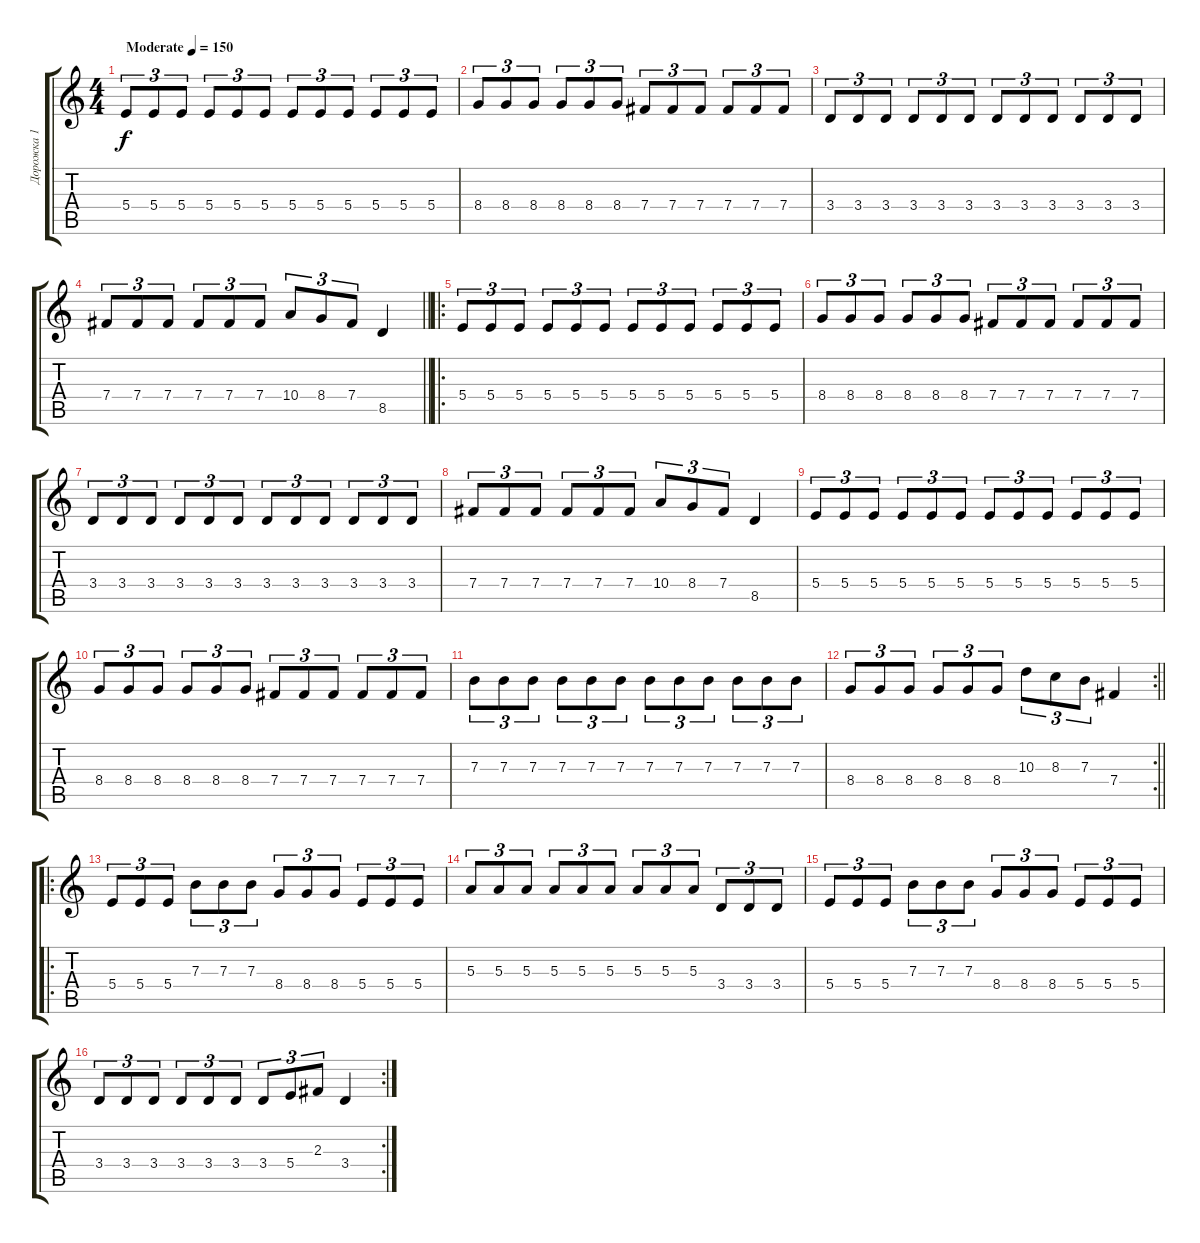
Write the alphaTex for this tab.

\track ("Дорожка 1" "Дорожка 1") {instrument distortionguitar}
\staff {score tabs}
\tuning (Db4 Ab3 E3 B2 Gb2 B1) {hide}
\ts (4 4)
\tempo (150 "Moderate")
\clef g2
\ks c
5.4.8{tu (3 2) dy f instrument distortionguitar} 5.4.8{tu (3 2)} 5.4.8{tu (3 2)} 5.4.8{tu (3 2)} 5.4.8{tu (3 2)} 5.4.8{tu (3 2)} 5.4.8{tu (3 2)} 5.4.8{tu (3 2)} 5.4.8{tu (3 2)} 5.4.8{tu (3 2)} 5.4.8{tu (3 2)} 5.4.8{tu (3 2)} |
8.4.8{tu (3 2)} 8.4.8{tu (3 2)} 8.4.8{tu (3 2)} 8.4.8{tu (3 2)} 8.4.8{tu (3 2)} 8.4.8{tu (3 2)} 7.4.8{tu (3 2)} 7.4.8{tu (3 2)} 7.4.8{tu (3 2)} 7.4.8{tu (3 2)} 7.4.8{tu (3 2)} 7.4.8{tu (3 2)} |
3.4.8{tu (3 2)} 3.4.8{tu (3 2)} 3.4.8{tu (3 2)} 3.4.8{tu (3 2)} 3.4.8{tu (3 2)} 3.4.8{tu (3 2)} 3.4.8{tu (3 2)} 3.4.8{tu (3 2)} 3.4.8{tu (3 2)} 3.4.8{tu (3 2)} 3.4.8{tu (3 2)} 3.4.8{tu (3 2)} |
\barLineRight lightlight
7.4.8{tu (3 2)} 7.4.8{tu (3 2)} 7.4.8{tu (3 2)} 7.4.8{tu (3 2)} 7.4.8{tu (3 2)} 7.4.8{tu (3 2)} 10.4.8{tu (3 2)} 8.4.8{tu (3 2)} 7.4.8{tu (3 2)} 8.5.4 |
\ro
\section ("" " ")
5.4.8{tu (3 2)} 5.4.8{tu (3 2)} 5.4.8{tu (3 2)} 5.4.8{tu (3 2)} 5.4.8{tu (3 2)} 5.4.8{tu (3 2)} 5.4.8{tu (3 2)} 5.4.8{tu (3 2)} 5.4.8{tu (3 2)} 5.4.8{tu (3 2)} 5.4.8{tu (3 2)} 5.4.8{tu (3 2)} |
8.4.8{tu (3 2)} 8.4.8{tu (3 2)} 8.4.8{tu (3 2)} 8.4.8{tu (3 2)} 8.4.8{tu (3 2)} 8.4.8{tu (3 2)} 7.4.8{tu (3 2)} 7.4.8{tu (3 2)} 7.4.8{tu (3 2)} 7.4.8{tu (3 2)} 7.4.8{tu (3 2)} 7.4.8{tu (3 2)} |
3.4.8{tu (3 2)} 3.4.8{tu (3 2)} 3.4.8{tu (3 2)} 3.4.8{tu (3 2)} 3.4.8{tu (3 2)} 3.4.8{tu (3 2)} 3.4.8{tu (3 2)} 3.4.8{tu (3 2)} 3.4.8{tu (3 2)} 3.4.8{tu (3 2)} 3.4.8{tu (3 2)} 3.4.8{tu (3 2)} |
7.4.8{tu (3 2)} 7.4.8{tu (3 2)} 7.4.8{tu (3 2)} 7.4.8{tu (3 2)} 7.4.8{tu (3 2)} 7.4.8{tu (3 2)} 10.4.8{tu (3 2)} 8.4.8{tu (3 2)} 7.4.8{tu (3 2)} 8.5.4 |
5.4.8{tu (3 2)} 5.4.8{tu (3 2)} 5.4.8{tu (3 2)} 5.4.8{tu (3 2)} 5.4.8{tu (3 2)} 5.4.8{tu (3 2)} 5.4.8{tu (3 2)} 5.4.8{tu (3 2)} 5.4.8{tu (3 2)} 5.4.8{tu (3 2)} 5.4.8{tu (3 2)} 5.4.8{tu (3 2)} |
8.4.8{tu (3 2)} 8.4.8{tu (3 2)} 8.4.8{tu (3 2)} 8.4.8{tu (3 2)} 8.4.8{tu (3 2)} 8.4.8{tu (3 2)} 7.4.8{tu (3 2)} 7.4.8{tu (3 2)} 7.4.8{tu (3 2)} 7.4.8{tu (3 2)} 7.4.8{tu (3 2)} 7.4.8{tu (3 2)} |
7.3.8{tu (3 2)} 7.3.8{tu (3 2)} 7.3.8{tu (3 2)} 7.3.8{tu (3 2)} 7.3.8{tu (3 2)} 7.3.8{tu (3 2)} 7.3.8{tu (3 2)} 7.3.8{tu (3 2)} 7.3.8{tu (3 2)} 7.3.8{tu (3 2)} 7.3.8{tu (3 2)} 7.3.8{tu (3 2)} |
\rc 2
\barLineRight lightlight
8.4.8{tu (3 2)} 8.4.8{tu (3 2)} 8.4.8{tu (3 2)} 8.4.8{tu (3 2)} 8.4.8{tu (3 2)} 8.4.8{tu (3 2)} 10.3.8{tu (3 2)} 8.3.8{tu (3 2)} 7.3.8{tu (3 2)} 7.4.4 |
\ro
\section ("" " ")
5.4.8{tu (3 2)} 5.4.8{tu (3 2)} 5.4.8{tu (3 2)} 7.3.8{tu (3 2)} 7.3.8{tu (3 2)} 7.3.8{tu (3 2)} 8.4.8{tu (3 2)} 8.4.8{tu (3 2)} 8.4.8{tu (3 2)} 5.4.8{tu (3 2)} 5.4.8{tu (3 2)} 5.4.8{tu (3 2)} |
5.3.8{tu (3 2)} 5.3.8{tu (3 2)} 5.3.8{tu (3 2)} 5.3.8{tu (3 2)} 5.3.8{tu (3 2)} 5.3.8{tu (3 2)} 5.3.8{tu (3 2)} 5.3.8{tu (3 2)} 5.3.8{tu (3 2)} 3.4.8{tu (3 2)} 3.4.8{tu (3 2)} 3.4.8{tu (3 2)} |
5.4.8{tu (3 2)} 5.4.8{tu (3 2)} 5.4.8{tu (3 2)} 7.3.8{tu (3 2)} 7.3.8{tu (3 2)} 7.3.8{tu (3 2)} 8.4.8{tu (3 2)} 8.4.8{tu (3 2)} 8.4.8{tu (3 2)} 5.4.8{tu (3 2)} 5.4.8{tu (3 2)} 5.4.8{tu (3 2)} |
\rc 2
3.4.8{tu (3 2)} 3.4.8{tu (3 2)} 3.4.8{tu (3 2)} 3.4.8{tu (3 2)} 3.4.8{tu (3 2)} 3.4.8{tu (3 2)} 3.4.8{tu (3 2)} 5.4.8{tu (3 2)} 2.3.8{tu (3 2)} 3.4.4
